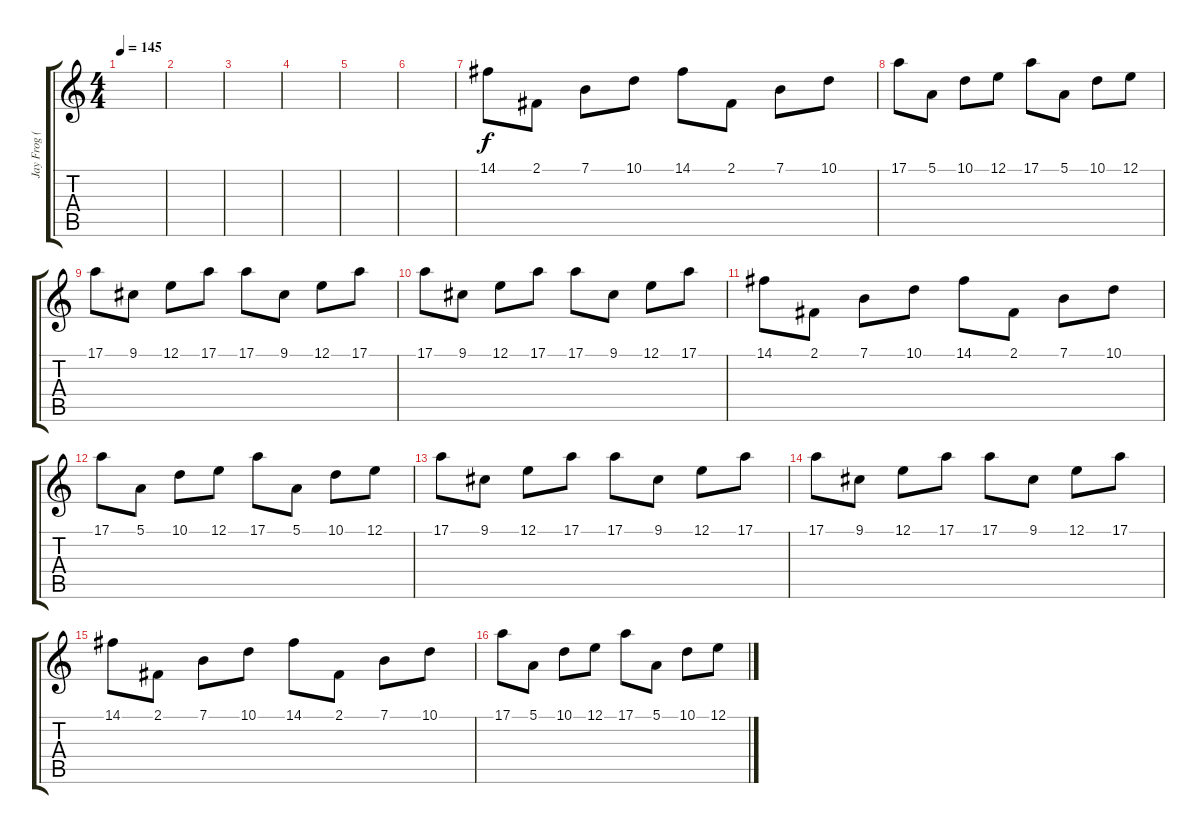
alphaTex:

\track ("Jay Frog (little bells)" "Jay Frog (") {instrument fx5brightness}
\staff {score tabs}
\tuning (E4 B3 G3 D3 A2 E2) {hide}
\ts (4 4)
\tempo 145
\clef g2
\ks c
|
|
|
|
|
|
14.1.8 2.1.8 7.1.8 10.1.8 14.1.8 2.1.8 7.1.8 10.1.8 |
17.1.8 5.1.8 10.1.8 12.1.8 17.1.8 5.1.8 10.1.8 12.1.8 |
17.1.8 9.1.8 12.1.8 17.1.8 17.1.8 9.1.8 12.1.8 17.1.8 |
17.1.8 9.1.8 12.1.8 17.1.8 17.1.8 9.1.8 12.1.8 17.1.8 |
14.1.8 2.1.8 7.1.8 10.1.8 14.1.8 2.1.8 7.1.8 10.1.8 |
17.1.8 5.1.8 10.1.8 12.1.8 17.1.8 5.1.8 10.1.8 12.1.8 |
17.1.8 9.1.8 12.1.8 17.1.8 17.1.8 9.1.8 12.1.8 17.1.8 |
17.1.8 9.1.8 12.1.8 17.1.8 17.1.8 9.1.8 12.1.8 17.1.8 |
14.1.8 2.1.8 7.1.8 10.1.8 14.1.8 2.1.8 7.1.8 10.1.8 |
17.1.8 5.1.8 10.1.8 12.1.8 17.1.8 5.1.8 10.1.8 12.1.8
